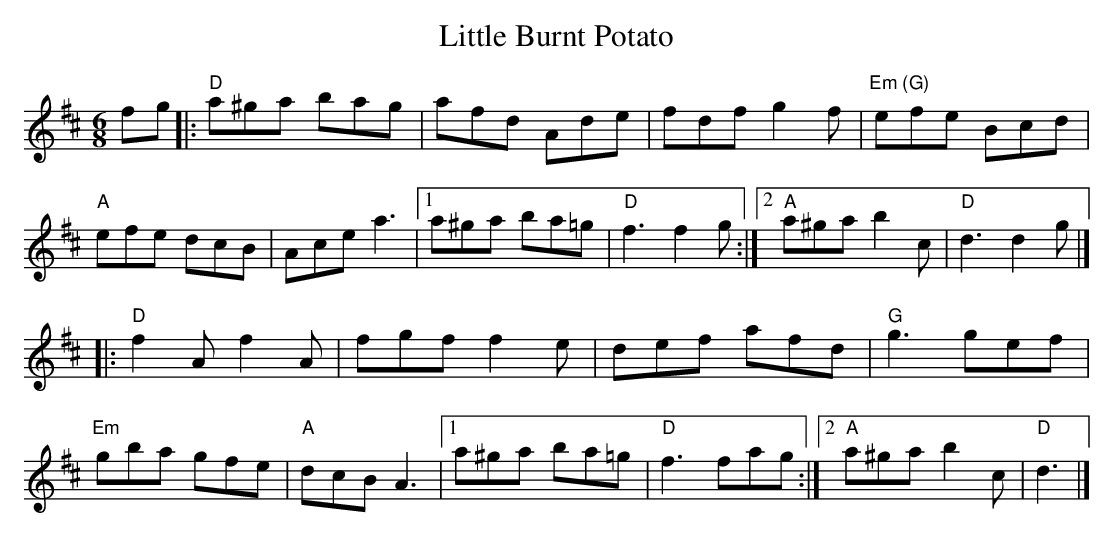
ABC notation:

X:1
T: Little Burnt Potato
M: 6/8
K: D
fg |:\
"D"a^ga bag | afd Ade | fdf g2f | "Em (G)"efe Bcd |\
"A"efe dcB | Ace a3 |1 a^ga ba=g | "D"f3 f2g :|2 "A"a^ga b2c | "D"d3 d2g |]
|:\
"D"f2A f2A | fgf f2e | def afd | "G"g3 gef |\
"Em"gba gfe | "A"dcB A3 |1 a^ga ba=g | "D"f3 fag :|2 "A"a^ga b2c | "D"d3 |]
